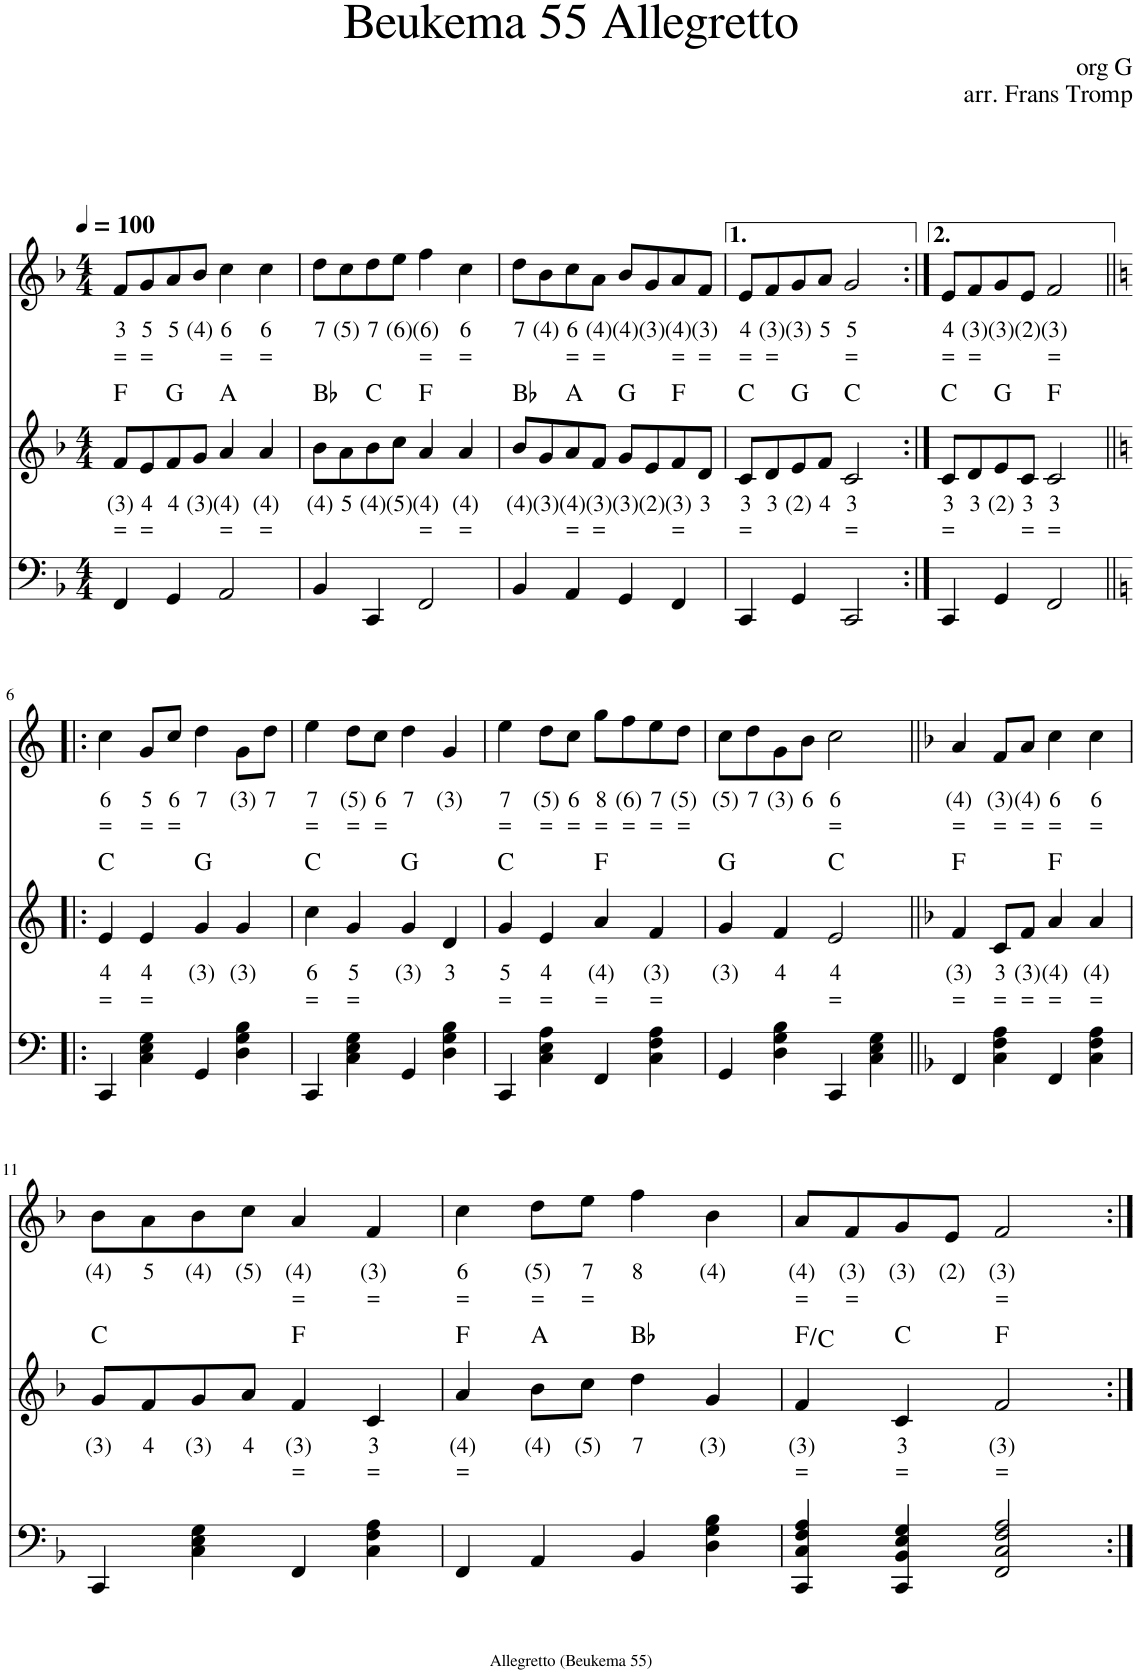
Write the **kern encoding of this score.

**kern	**kern	**text	**text	**harte	**kern	**text	**text
*part3	*part2	*part2	*part2	*part2	*part1	*part1	*part1
*staff3	*staff2	*staff2	*staff2	*	*staff1	*staff1	*staff1
*I"Cello	*I"Viool	*	*	*	*I"Viool	*	*
*clefF4	*clefG2	*	*	*	*clefG2	*	*
*k[b-]	*k[b-]	*	*	*	*k[b-]	*	*
*M4/4	*M4/4	*	*	*	*M4/4	*	*
*MM100	*MM100	*	*	*	*MM100	*	*
=1	=1	=1	=1	=1	=1	=1	=1
!	!	!LO:LY:b	!LO:LY:b	!	!	!LO:LY:b	!LO:LY:b
4FF/	8f/L	(3)	=	F:maj	8f/L	3	=
!	!	!LO:LY:b	!LO:LY:b	!	!	!LO:LY:b	!LO:LY:b
.	8e/	4	=	.	8g/	5	=
!	!	!LO:LY:b	!	!	!	!LO:LY:b	!
4GG/	8f/	4	.	G:maj	8a/	5	.
!	!	!LO:LY:b	!	!	!	!LO:LY:b	!
.	8g/J	(3)	.	.	8b-/J	(4)	.
!	!	!LO:LY:b	!LO:LY:b	!	!	!LO:LY:b	!LO:LY:b
2AA/	4a/	(4)	=	A:maj	4cc\	6	=
!	!	!LO:LY:b	!LO:LY:b	!	!	!LO:LY:b	!LO:LY:b
.	4a/	(4)	=	.	4cc\	6	=
=2	=2	=2	=2	=2	=2	=2	=2
!	!	!LO:LY:b	!	!	!	!LO:LY:b	!
4BB-/	8b-\L	(4)	.	Bb:maj	8dd\L	7	.
!	!	!LO:LY:b	!	!	!	!LO:LY:b	!
.	8a\	5	.	.	8cc\	(5)	.
!	!	!LO:LY:b	!	!	!	!LO:LY:b	!
4CC/	8b-\	(4)	.	C:maj	8dd\	7	.
!	!	!LO:LY:b	!	!	!	!LO:LY:b	!
.	8cc\J	(5)	.	.	8ee\J	(6)	.
!	!	!LO:LY:b	!LO:LY:b	!	!	!LO:LY:b	!LO:LY:b
2FF/	4a/	(4)	=	F:maj	4ff\	(6)	=
!	!	!LO:LY:b	!LO:LY:b	!	!	!LO:LY:b	!LO:LY:b
.	4a/	(4)	=	.	4cc\	6	=
=3	=3	=3	=3	=3	=3	=3	=3
!	!	!LO:LY:b	!	!	!	!LO:LY:b	!
4BB-/	8b-/L	(4)	.	Bb:maj	8dd\L	7	.
!	!	!LO:LY:b	!	!	!	!LO:LY:b	!
.	8g/	(3)	.	.	8b-\	(4)	.
!	!	!LO:LY:b	!LO:LY:b	!	!	!LO:LY:b	!LO:LY:b
4AA/	8a/	(4)	=	A:maj	8cc\	6	=
!	!	!LO:LY:b	!LO:LY:b	!	!	!LO:LY:b	!LO:LY:b
.	8f/J	(3)	=	.	8a\J	(4)	=
!	!	!LO:LY:b	!	!	!	!LO:LY:b	!
4GG/	8g/L	(3)	.	G:maj	8b-/L	(4)	.
!	!	!LO:LY:b	!	!	!	!LO:LY:b	!
.	8e/	(2)	.	.	8g/	(3)	.
!	!	!LO:LY:b	!LO:LY:b	!	!	!LO:LY:b	!LO:LY:b
4FF/	8f/	(3)	=	F:maj	8a/	(4)	=
!	!	!LO:LY:b	!	!	!	!LO:LY:b	!LO:LY:b
.	8d/J	3	.	.	8f/J	(3)	=
=4	=4	=4	=4	=4	=4	=4	=4
!	!	!LO:LY:b	!LO:LY:b	!	!	!LO:LY:b	!LO:LY:b
4CC/	8c/L	3	=	C:maj	8e/L	4	=
!	!	!LO:LY:b	!	!	!	!LO:LY:b	!LO:LY:b
.	8d/	3	.	.	8f/	(3)	=
!	!	!LO:LY:b	!	!	!	!LO:LY:b	!
4GG/	8e/	(2)	.	G:maj	8g/	(3)	.
!	!	!LO:LY:b	!	!	!	!LO:LY:b	!
.	8f/J	4	.	.	8a/J	5	.
!	!	!LO:LY:b	!LO:LY:b	!	!	!LO:LY:b	!LO:LY:b
2CC/	2c/	3	=	C:maj	2g/	5	=
=5:|!	=5:|!	=5:|!	=5:|!	=5:|!	=5:|!	=5:|!	=5:|!
!	!	!LO:LY:b	!LO:LY:b	!	!	!LO:LY:b	!LO:LY:b
4CC/	8c/L	3	=	C:maj	8e/L	4	=
!	!	!LO:LY:b	!	!	!	!LO:LY:b	!LO:LY:b
.	8d/	3	.	.	8f/	(3)	=
!	!	!LO:LY:b	!	!	!	!LO:LY:b	!
4GG/	8e/	(2)	.	G:maj	8g/	(3)	.
!	!	!LO:LY:b	!LO:LY:b	!	!	!LO:LY:b	!
.	8c/J	3	=	.	8e/J	(2)	.
!	!	!LO:LY:b	!LO:LY:b	!	!	!LO:LY:b	!LO:LY:b
2FF/	2c/	3	=	F:maj	2f/	(3)	=
!!LO:LB:g=z
=6!|:	=6!|:	=6!|:	=6!|:	=6!|:	=6!|:	=6!|:	=6!|:
*k[]	*k[]	*	*	*	*k[]	*	*
!	!	!LO:LY:b	!LO:LY:b	!	!	!LO:LY:b	!LO:LY:b
4CC/	4e/	4	=	C:maj	4cc\	6	=
!	!	!LO:LY:b	!LO:LY:b	!	!	!LO:LY:b	!LO:LY:b
4C\ 4E\ 4G\	4e/	4	=	.	8g/L	5	=
!	!	!	!	!	!	!LO:LY:b	!LO:LY:b
.	.	.	.	.	8cc/J	6	=
!	!	!LO:LY:b	!	!	!	!LO:LY:b	!
4GG/	4g/	(3)	.	G:maj	4dd\	7	.
!	!	!LO:LY:b	!	!	!	!LO:LY:b	!
4D\ 4G\ 4B\	4g/	(3)	.	.	8g\L	(3)	.
!	!	!	!	!	!	!LO:LY:b	!
.	.	.	.	.	8dd\J	7	.
=7	=7	=7	=7	=7	=7	=7	=7
!	!	!LO:LY:b	!LO:LY:b	!	!	!LO:LY:b	!LO:LY:b
4CC/	4cc\	6	=	C:maj	4ee\	7	=
!	!	!LO:LY:b	!LO:LY:b	!	!	!LO:LY:b	!LO:LY:b
4C\ 4E\ 4G\	4g/	5	=	.	8dd\L	(5)	=
!	!	!	!	!	!	!LO:LY:b	!LO:LY:b
.	.	.	.	.	8cc\J	6	=
!	!	!LO:LY:b	!	!	!	!LO:LY:b	!
4GG/	4g/	(3)	.	G:maj	4dd\	7	.
!	!	!LO:LY:b	!	!	!	!LO:LY:b	!
4D\ 4G\ 4B\	4d/	3	.	.	4g/	(3)	.
=8	=8	=8	=8	=8	=8	=8	=8
!	!	!LO:LY:b	!LO:LY:b	!	!	!LO:LY:b	!LO:LY:b
4CC/	4g/	5	=	C:maj	4ee\	7	=
!	!	!LO:LY:b	!LO:LY:b	!	!	!LO:LY:b	!LO:LY:b
4C\ 4E\ 4A\	4e/	4	=	.	8dd\L	(5)	=
!	!	!	!	!	!	!LO:LY:b	!LO:LY:b
.	.	.	.	.	8cc\J	6	=
!	!	!LO:LY:b	!LO:LY:b	!	!	!LO:LY:b	!LO:LY:b
4FF/	4a/	(4)	=	F:maj	8gg\L	8	=
!	!	!	!	!	!	!LO:LY:b	!LO:LY:b
.	.	.	.	.	8ff\	(6)	=
!	!	!LO:LY:b	!LO:LY:b	!	!	!LO:LY:b	!LO:LY:b
4C\ 4F\ 4A\	4f/	(3)	=	.	8ee\	7	=
!	!	!	!	!	!	!LO:LY:b	!LO:LY:b
.	.	.	.	.	8dd\J	(5)	=
=9	=9	=9	=9	=9	=9	=9	=9
!	!	!LO:LY:b	!	!	!	!LO:LY:b	!
4GG/	4g/	(3)	.	G:maj	8cc\L	(5)	.
!	!	!	!	!	!	!LO:LY:b	!
.	.	.	.	.	8dd\	7	.
!	!	!LO:LY:b	!	!	!	!LO:LY:b	!
4D\ 4G\ 4B\	4f/	4	.	.	8g\	(3)	.
!	!	!	!	!	!	!LO:LY:b	!
.	.	.	.	.	8b\J	6	.
!	!	!LO:LY:b	!LO:LY:b	!	!	!LO:LY:b	!LO:LY:b
4CC/	2e/	4	=	C:maj	2cc\	6	=
4C\ 4E\ 4G\	.	.	.	.	.	.	.
=10||	=10||	=10||	=10||	=10||	=10||	=10||	=10||
*k[b-]	*k[b-]	*	*	*	*k[b-]	*	*
!	!	!LO:LY:b	!LO:LY:b	!	!	!LO:LY:b	!LO:LY:b
4FF/	4f/	(3)	=	F:maj	4a/	(4)	=
!	!	!LO:LY:b	!LO:LY:b	!	!	!LO:LY:b	!LO:LY:b
4C\ 4F\ 4A\	8c/L	3	=	.	8f/L	(3)	=
!	!	!LO:LY:b	!LO:LY:b	!	!	!LO:LY:b	!LO:LY:b
.	8f/J	(3)	=	.	8a/J	(4)	=
!	!	!LO:LY:b	!LO:LY:b	!	!	!LO:LY:b	!LO:LY:b
4FF/	4a/	(4)	=	F:maj	4cc\	6	=
!	!	!LO:LY:b	!LO:LY:b	!	!	!LO:LY:b	!LO:LY:b
4C\ 4F\ 4A\	4a/	(4)	=	.	4cc\	6	=
!!LO:LB:g=z
=11	=11	=11	=11	=11	=11	=11	=11
!	!	!LO:LY:b	!	!	!	!LO:LY:b	!
4CC/	8g/L	(3)	.	C:maj	8b-\L	(4)	.
!	!	!LO:LY:b	!	!	!	!LO:LY:b	!
.	8f/	4	.	.	8a\	5	.
!	!	!LO:LY:b	!	!	!	!LO:LY:b	!
4C\ 4E\ 4G\	8g/	(3)	.	.	8b-\	(4)	.
!	!	!LO:LY:b	!	!	!	!LO:LY:b	!
.	8a/J	4	.	.	8cc\J	(5)	.
!	!	!LO:LY:b	!LO:LY:b	!	!	!LO:LY:b	!LO:LY:b
4FF/	4f/	(3)	=	F:maj	4a/	(4)	=
!	!	!LO:LY:b	!LO:LY:b	!	!	!LO:LY:b	!LO:LY:b
4C\ 4F\ 4A\	4c/	3	=	.	4f/	(3)	=
=12	=12	=12	=12	=12	=12	=12	=12
!	!	!LO:LY:b	!LO:LY:b	!	!	!LO:LY:b	!LO:LY:b
4FF/	4a/	(4)	=	F:maj	4cc\	6	=
!	!	!LO:LY:b	!	!	!	!LO:LY:b	!LO:LY:b
4AA/	8b-\L	(4)	.	A:maj	8dd\L	(5)	=
!	!	!LO:LY:b	!	!	!	!LO:LY:b	!LO:LY:b
.	8cc\J	(5)	.	.	8ee\J	7	=
!	!	!LO:LY:b	!	!	!	!LO:LY:b	!
4BB-/	4dd\	7	.	Bb:maj	4ff\	8	.
!	!	!LO:LY:b	!	!	!	!LO:LY:b	!
4D\ 4G\ 4B-\	4g/	(3)	.	.	4b-\	(4)	.
=13	=13	=13	=13	=13	=13	=13	=13
!	!	!LO:LY:b	!LO:LY:b	!	!	!LO:LY:b	!LO:LY:b
4CC/ 4C/ 4F/ 4A/	4f/	(3)	=	F:maj/5	8a/L	(4)	=
!	!	!	!	!	!	!LO:LY:b	!LO:LY:b
.	.	.	.	.	8f/	(3)	=
!	!	!LO:LY:b	!LO:LY:b	!	!	!LO:LY:b	!
4CC/ 4BB-/ 4E/ 4G/	4c/	3	=	C:maj	8g/	(3)	.
!	!	!	!	!	!	!LO:LY:b	!
.	.	.	.	.	8e/J	(2)	.
!	!	!LO:LY:b	!LO:LY:b	!	!	!LO:LY:b	!LO:LY:b
2FF/ 2C/ 2F/ 2A/	2f/	(3)	=	F:maj	2f/	(3)	=
=:|!	=:|!	=:|!	=:|!	=:|!	=:|!	=:|!	=:|!
*-	*-	*-	*-	*-	*-	*-	*-
